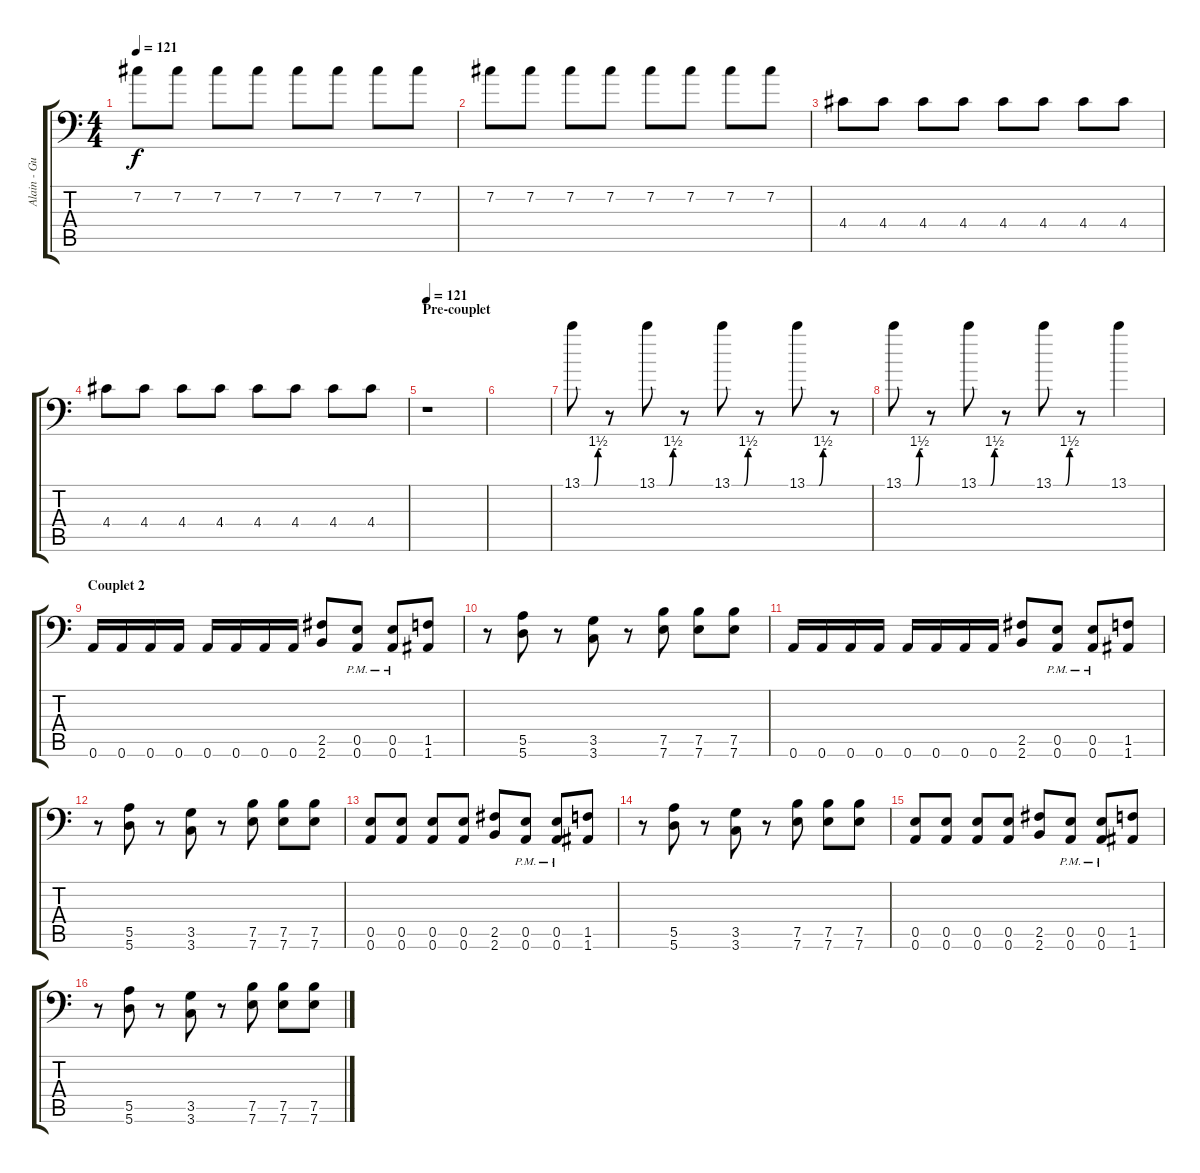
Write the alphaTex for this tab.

\track ("Alain - Guitare" "Alain - Gu") {instrument distortionguitar}
\staff {score tabs}
\tuning (B3 Gb3 D3 A2 E2 A1) {hide}
\ts (4 4)
\tempo 121
\clef f4
\ks c
7.2.8{dy f volume 12 balance 8 instrument overdrivenguitar} 7.2.8{volume 6} 7.2.8 7.2.8 7.2.8 7.2.8 7.2.8 7.2.8 |
7.2.8 7.2.8 7.2.8 7.2.8 7.2.8 7.2.8 7.2.8 7.2.8 |
4.4.8{volume 8 balance 8 instrument overdrivenguitar} 4.4.8 4.4.8 4.4.8 4.4.8 4.4.8 4.4.8 4.4.8 |
4.4.8 4.4.8 4.4.8 4.4.8 4.4.8 4.4.8 4.4.8 4.4.8 |
\section ("" "Pre-couplet")
\tempo 121
r.1{volume 12 balance 14 instrument distortionguitar} |
|
13.1{be (custom 0 0 38 0 50 6 60 6)}.8 r.8 13.1{be (custom 0 0 38 0 50 6 60 6)}.8 r.8 13.1{be (custom 0 0 38 0 50 6 60 6)}.8 r.8 13.1{be (custom 0 0 38 0 50 6 60 6)}.8 r.8 |
13.1{be (custom 0 0 38 0 50 6 60 6)}.8 r.8 13.1{be (custom 0 0 38 0 50 6 60 6)}.8 r.8 13.1{be (custom 0 0 38 0 50 6 60 6)}.8 r.8 13.1.4 |
\section ("" "Couplet 2")
0.6.16{volume 12 balance 14 instrument distortionguitar} 0.6.16 0.6.16 0.6.16 0.6.16 0.6.16 0.6.16 0.6.16 (2.5 2.6).8 (0.5{pm} 0.6{pm}).8 (0.5{pm} 0.6{pm}).8 (1.5 1.6).8 |
r.8 (5.5 5.6).8 r.8 (3.5 3.6).8 r.8 (7.5 7.6).8 (7.5 7.6).8 (7.5 7.6).8 |
0.6.16 0.6.16 0.6.16 0.6.16 0.6.16 0.6.16 0.6.16 0.6.16 (2.5 2.6).8 (0.5{pm} 0.6{pm}).8 (0.5{pm} 0.6{pm}).8 (1.5 1.6).8 |
r.8 (5.5 5.6).8 r.8 (3.5 3.6).8 r.8 (7.5 7.6).8 (7.5 7.6).8 (7.5 7.6).8 |
\section ("" "")
(0.5 0.6).8 (0.5 0.6).8 (0.5 0.6).8 (0.5 0.6).8 (2.5 2.6).8 (0.5{pm} 0.6{pm}).8 (0.5{pm} 0.6{pm}).8 (1.5 1.6).8 |
r.8 (5.5 5.6).8 r.8 (3.5 3.6).8 r.8 (7.5 7.6).8 (7.5 7.6).8 (7.5 7.6).8 |
(0.5 0.6).8 (0.5 0.6).8 (0.5 0.6).8 (0.5 0.6).8 (2.5 2.6).8 (0.5{pm} 0.6{pm}).8 (0.5{pm} 0.6{pm}).8 (1.5 1.6).8 |
r.8 (5.5 5.6).8 r.8 (3.5 3.6).8 r.8 (7.5 7.6).8 (7.5 7.6).8 (7.5 7.6).8
